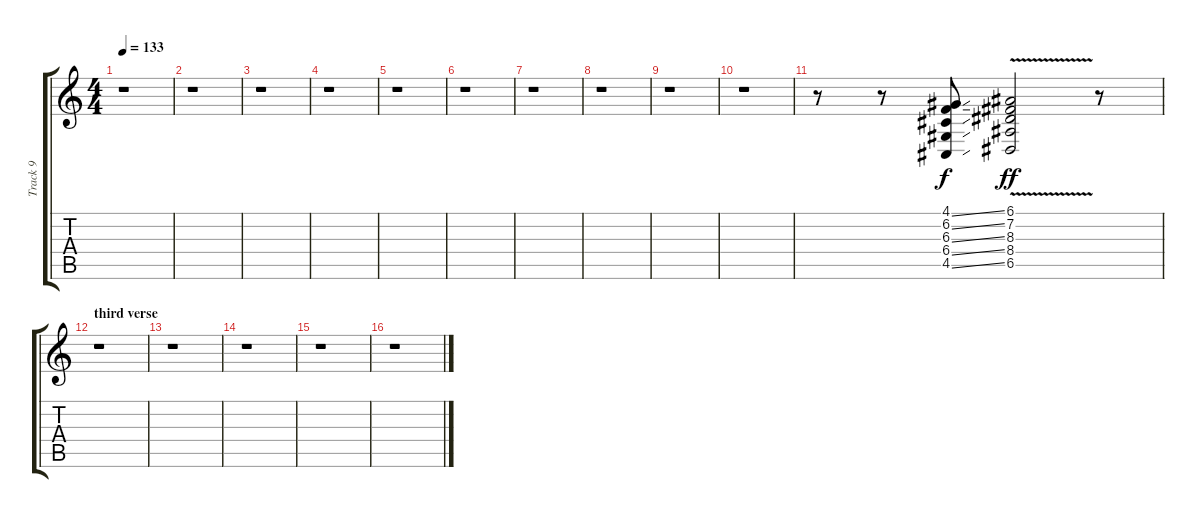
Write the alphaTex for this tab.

\track ("Track 9" "Track 9") {instrument pad7halo}
\staff {score tabs}
\tuning (E4 B3 G3 D3 A2 E2) {hide}
\ts (4 4)
\tempo 133
\clef g2
\ks c
r.1{dy ff} |
r.1 |
r.1 |
r.1 |
r.1 |
r.1 |
r.1 |
r.1 |
r.1 |
r.1 |
r.8 r.8 (4.1{ss} 6.2{ss} 6.3{ss} 6.4{ss} 4.5{ss}).8{dy f} (6.1 7.2{v} 8.3 8.4 6.5).2{dy ff} r.8 |
\section ("" "third verse")
r.1 |
r.1 |
r.1 |
r.1 |
r.1
